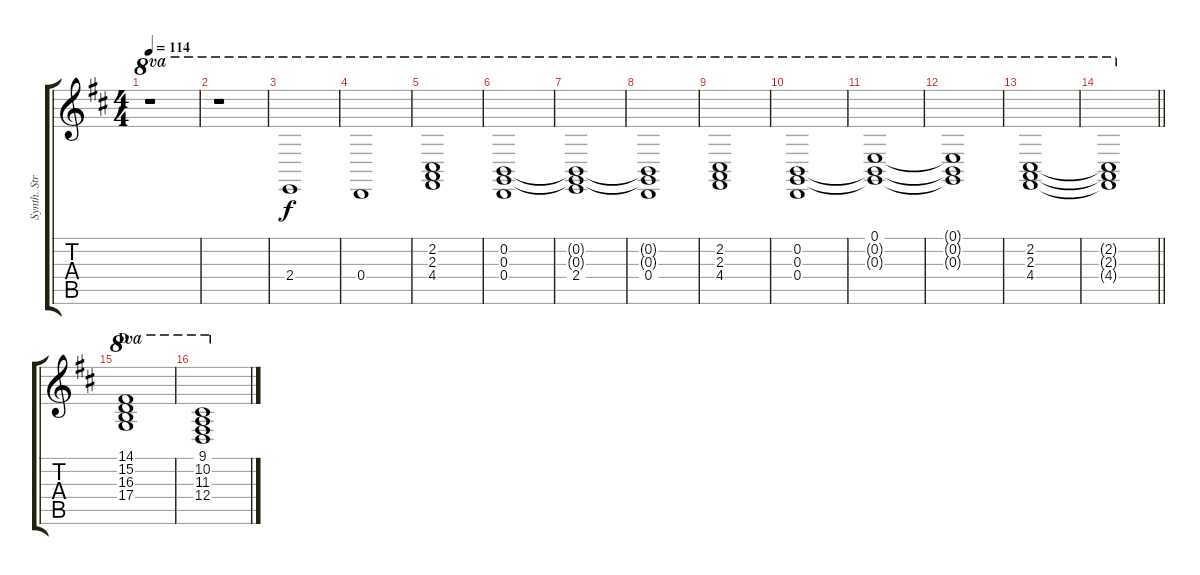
\track ("Synth. Strings" "Synth. Str") {instrument stringensemble1}
\staff {score tabs}
\tuning (E4 B3 G3 D3 A2 E2) {hide}
\ts (4 4)
\tempo 114
\clef g2
\ks d
r.1{ot 8va dy f} |
r.1{ot 8va} |
2.4.1{ot 8va} |
0.4.1{ot 8va} |
(2.2 2.3 4.4).1{ot 8va} |
(0.2 0.3 0.4).1{ot 8va} |
(0.2{t} 0.3{t} 2.4).1{ot 8va} |
(0.2{t} 0.3{t} 0.4).1{ot 8va} |
(2.2 2.3 4.4).1{ot 8va} |
(0.2 0.3 0.4).1{ot 8va} |
(0.1 0.2{t} 0.3{t}).1{ot 8va} |
(0.1{t} 0.2{t} 0.3{t}).1{ot 8va} |
(2.2 2.3 4.4).1{ot 8va} |
\barLineRight lightlight
(2.2{t} 2.3{t} 4.4{t}).1{ot 8va} |
\section ("" "D")
(14.1 15.2 16.3 17.4).1{ot 8va} |
(9.1 10.2 11.3 12.4).1{ot 8va}
